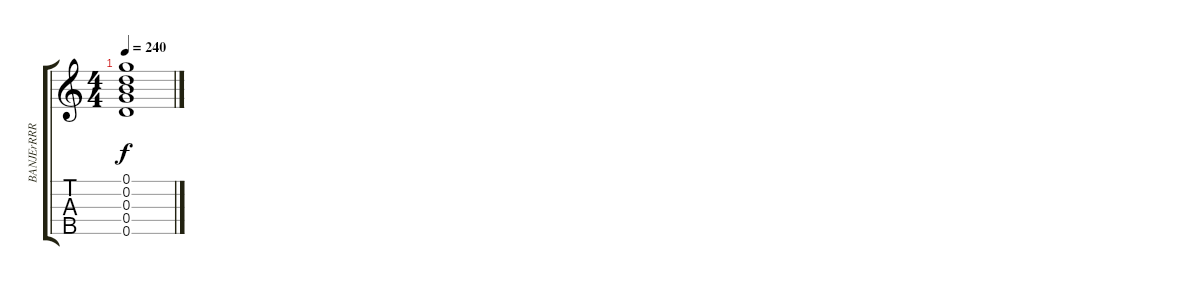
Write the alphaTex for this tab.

\track ("BANJErRRR" "BANJErRRR") {instrument banjo}
\staff {score tabs}
\tuning (D4 B3 G3 D3 G4) {hide}
\displaytranspose 12
\ts (4 4)
\tempo 240
\clef g2
\ks c
(0.1 0.2 0.3 0.4 0.5).1{dy f}
